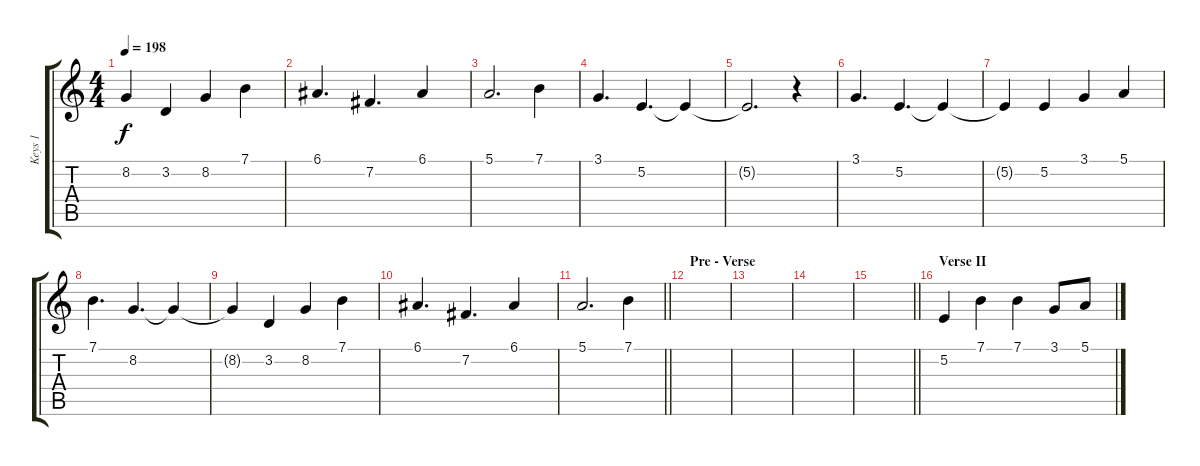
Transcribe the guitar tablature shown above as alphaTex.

\track ("Keys 1" "Keys 1") {instrument stringensemble1}
\staff {score tabs}
\tuning (E4 B3 G3 D3 A2 E2) {hide}
\ts (4 4)
\tempo 198
\clef g2
\ks c
8.2{t}.4{dy f} 3.2.4 8.2.4 7.1.4 |
6.1.4{d} 7.2.4{d} 6.1.4 |
5.1.2{d} 7.1.4 |
3.1.4{d} 5.2.4{d} 5.2{t}.4 |
5.2{t}.2{d} r.4 |
3.1.4{d} 5.2.4{d} 5.2{t}.4 |
5.2{t}.4 5.2.4 3.1.4 5.1.4 |
7.1.4{d} 8.2.4{d} 8.2{t}.4 |
8.2{t}.4 3.2.4 8.2.4 7.1.4 |
6.1.4{d} 7.2.4{d} 6.1.4 |
\barLineRight lightlight
5.1.2{d} 7.1.4 |
\section ("" "Pre - Verse")
|
|
|
\barLineRight lightlight
|
\section ("" "Verse II")
5.2.4 7.1.4 7.1.4 3.1.8 5.1.8
